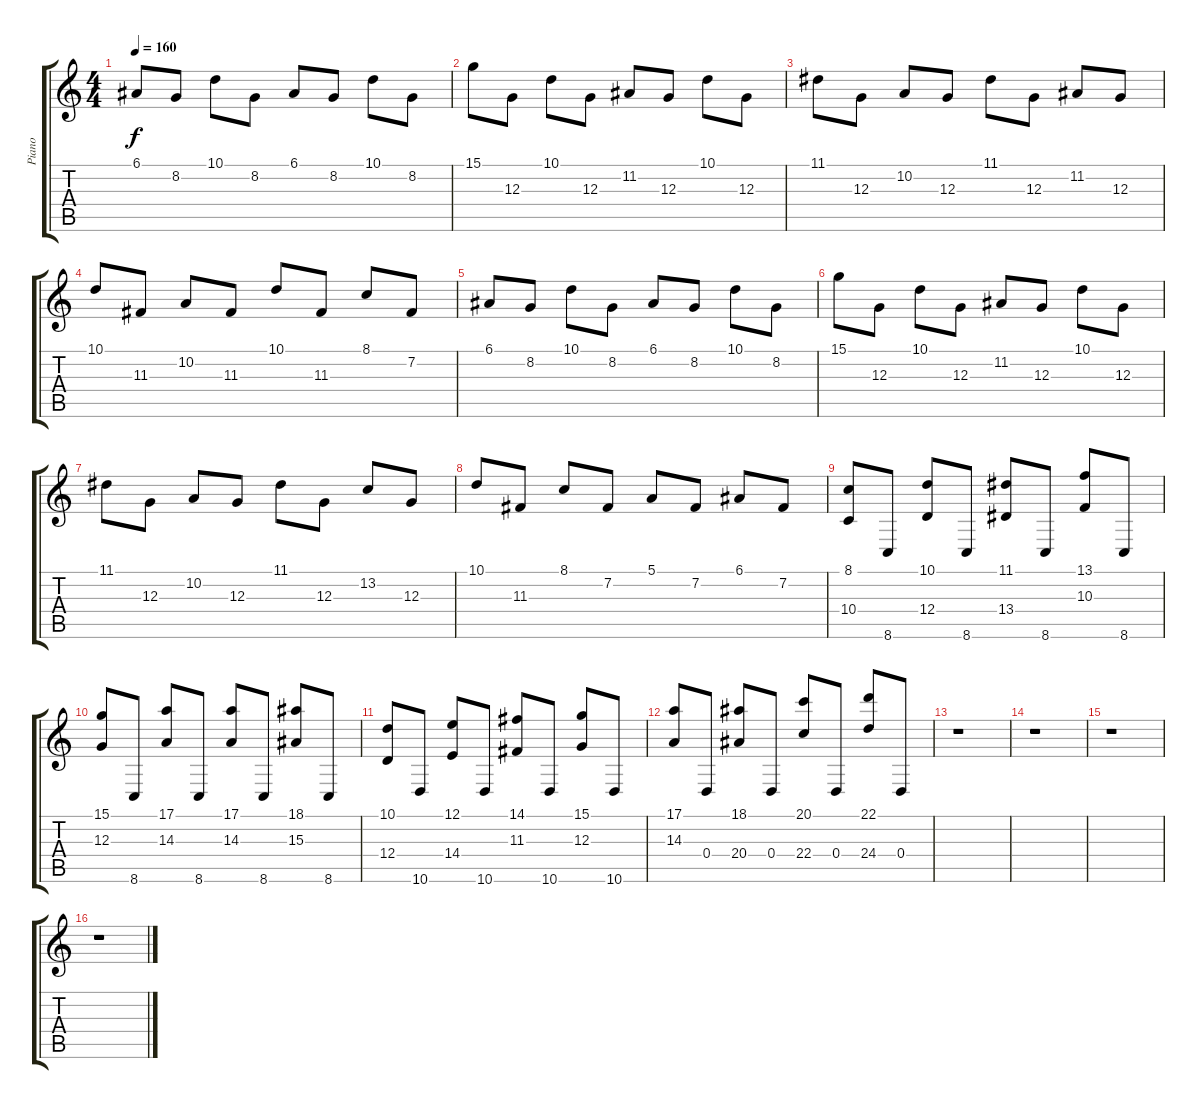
\track ("Piano" "Piano") {instrument brightacousticpiano}
\staff {score tabs}
\tuning (E4 B3 G3 D3 A2 E2) {hide}
\ts (4 4)
\tempo 160
\clef g2
\ks c
6.1.8{dy f} 8.2.8 10.1.8 8.2.8 6.1.8 8.2.8 10.1.8 8.2.8 |
15.1.8 12.3.8 10.1.8 12.3.8 11.2.8 12.3.8 10.1.8 12.3.8 |
11.1.8 12.3.8 10.2.8 12.3.8 11.1.8 12.3.8 11.2.8 12.3.8 |
10.1.8 11.3.8 10.2.8 11.3.8 10.1.8 11.3.8 8.1.8 7.2.8 |
6.1.8 8.2.8 10.1.8 8.2.8 6.1.8 8.2.8 10.1.8 8.2.8 |
15.1.8 12.3.8 10.1.8 12.3.8 11.2.8 12.3.8 10.1.8 12.3.8 |
11.1.8 12.3.8 10.2.8 12.3.8 11.1.8 12.3.8 13.2.8 12.3.8 |
10.1.8 11.3.8 8.1.8 7.2.8 5.1.8 7.2.8 6.1.8 7.2.8 |
(8.1 10.4).8 8.6.8 (10.1 12.4).8 8.6.8 (11.1 13.4).8 8.6.8 (13.1 10.3).8 8.6.8 |
(15.1 12.3).8 8.6.8 (17.1 14.3).8 8.6.8 (17.1 14.3).8 8.6.8 (18.1 15.3).8 8.6.8 |
(10.1 12.4).8 10.6.8 (12.1 14.4).8 10.6.8 (14.1 11.3).8 10.6.8 (15.1 12.3).8 10.6.8 |
(17.1 14.3).8 0.4.8 (18.1 20.4).8 0.4.8 (20.1 22.4).8 0.4.8 (22.1 24.4).8 0.4.8 |
r.1 |
r.1 |
r.1 |
r.1
